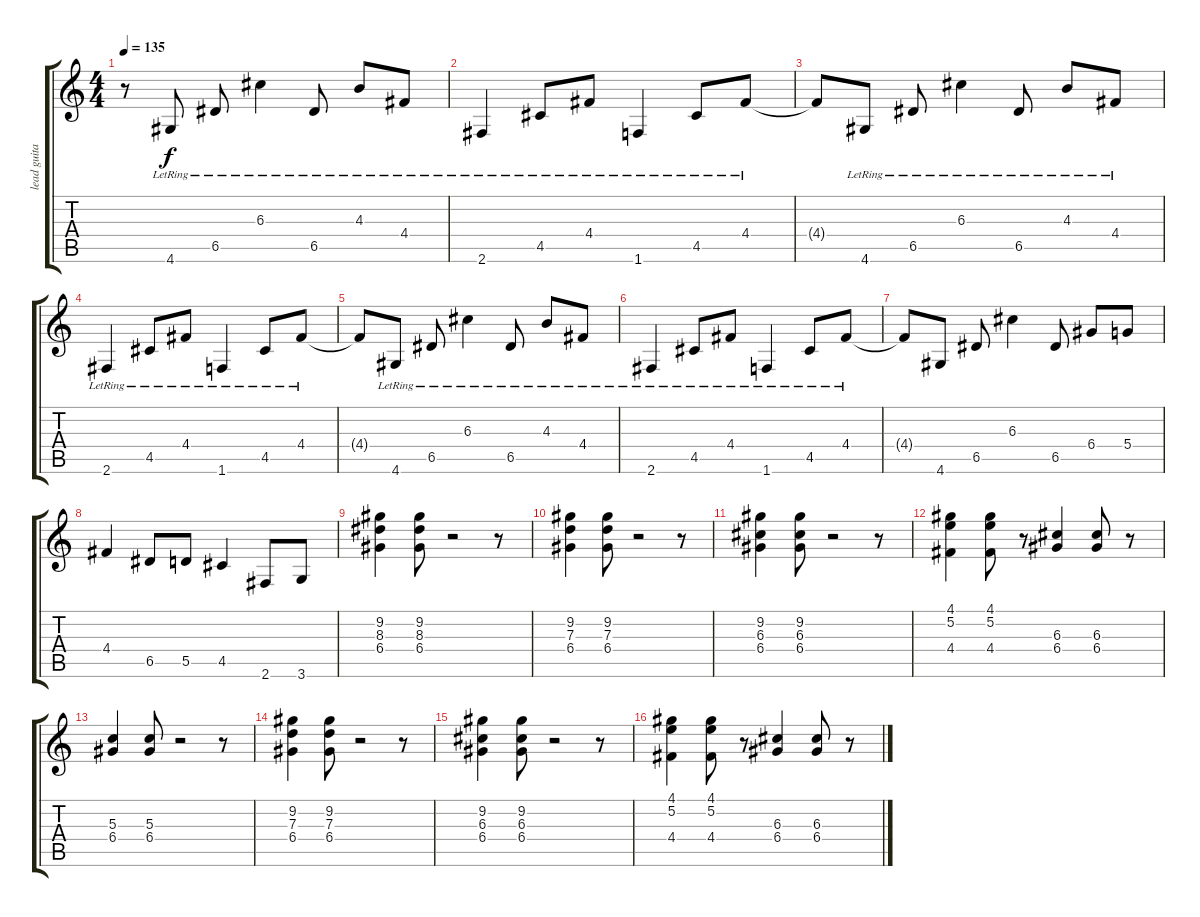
\track ("lead guitar" "lead guita") {instrument distortionguitar}
\staff {score tabs}
\tuning (E4 B3 G3 D3 A2 E2) {hide}
\ts (4 4)
\tempo 135
\clef g2
\ks c
r.8{dy f instrument electricguitarclean} 4.6{lr}.8 6.5{lr}.8 6.3{lr}.4 6.5{lr}.8 4.3{lr}.8 4.4{lr}.8 |
2.6{lr}.4 4.5{lr}.8 4.4{lr}.8 1.6{lr}.4 4.5{lr}.8 4.4{lr}.8 |
4.4{t}.8 4.6{lr}.8 6.5{lr}.8 6.3{lr}.4 6.5{lr}.8 4.3{lr}.8 4.4{lr}.8 |
2.6{lr}.4 4.5{lr}.8 4.4{lr}.8 1.6{lr}.4 4.5{lr}.8 4.4{lr}.8 |
4.4{t}.8 4.6{lr}.8 6.5{lr}.8 6.3{lr}.4 6.5{lr}.8 4.3{lr}.8 4.4{lr}.8 |
2.6{lr}.4 4.5{lr}.8 4.4{lr}.8 1.6{lr}.4 4.5{lr}.8 4.4{lr}.8 |
4.4{t}.8 4.6.8 6.5.8 6.3.4 6.5.8 6.4.8{instrument distortionguitar} 5.4.8 |
4.4.4 6.5.8 5.5.8 4.5.4 2.6.8 3.6.8 |
(9.2 8.3 6.4).4 (9.2 8.3 6.4).8 r.2 r.8 |
(9.2 7.3 6.4).4 (9.2 7.3 6.4).8 r.2 r.8 |
(9.2 6.3 6.4).4 (9.2 6.3 6.4).8 r.2 r.8 |
(4.1 5.2 4.4).4 (4.1 5.2 4.4).8 r.8 (6.3 6.4).4 (6.3 6.4).8 r.8 |
(5.3 6.4).4 (5.3 6.4).8 r.2 r.8 |
(9.2 7.3 6.4).4 (9.2 7.3 6.4).8 r.2 r.8 |
(9.2 6.3 6.4).4 (9.2 6.3 6.4).8 r.2 r.8 |
(4.1 5.2 4.4).4 (4.1 5.2 4.4).8 r.8 (6.3 6.4).4 (6.3 6.4).8 r.8
